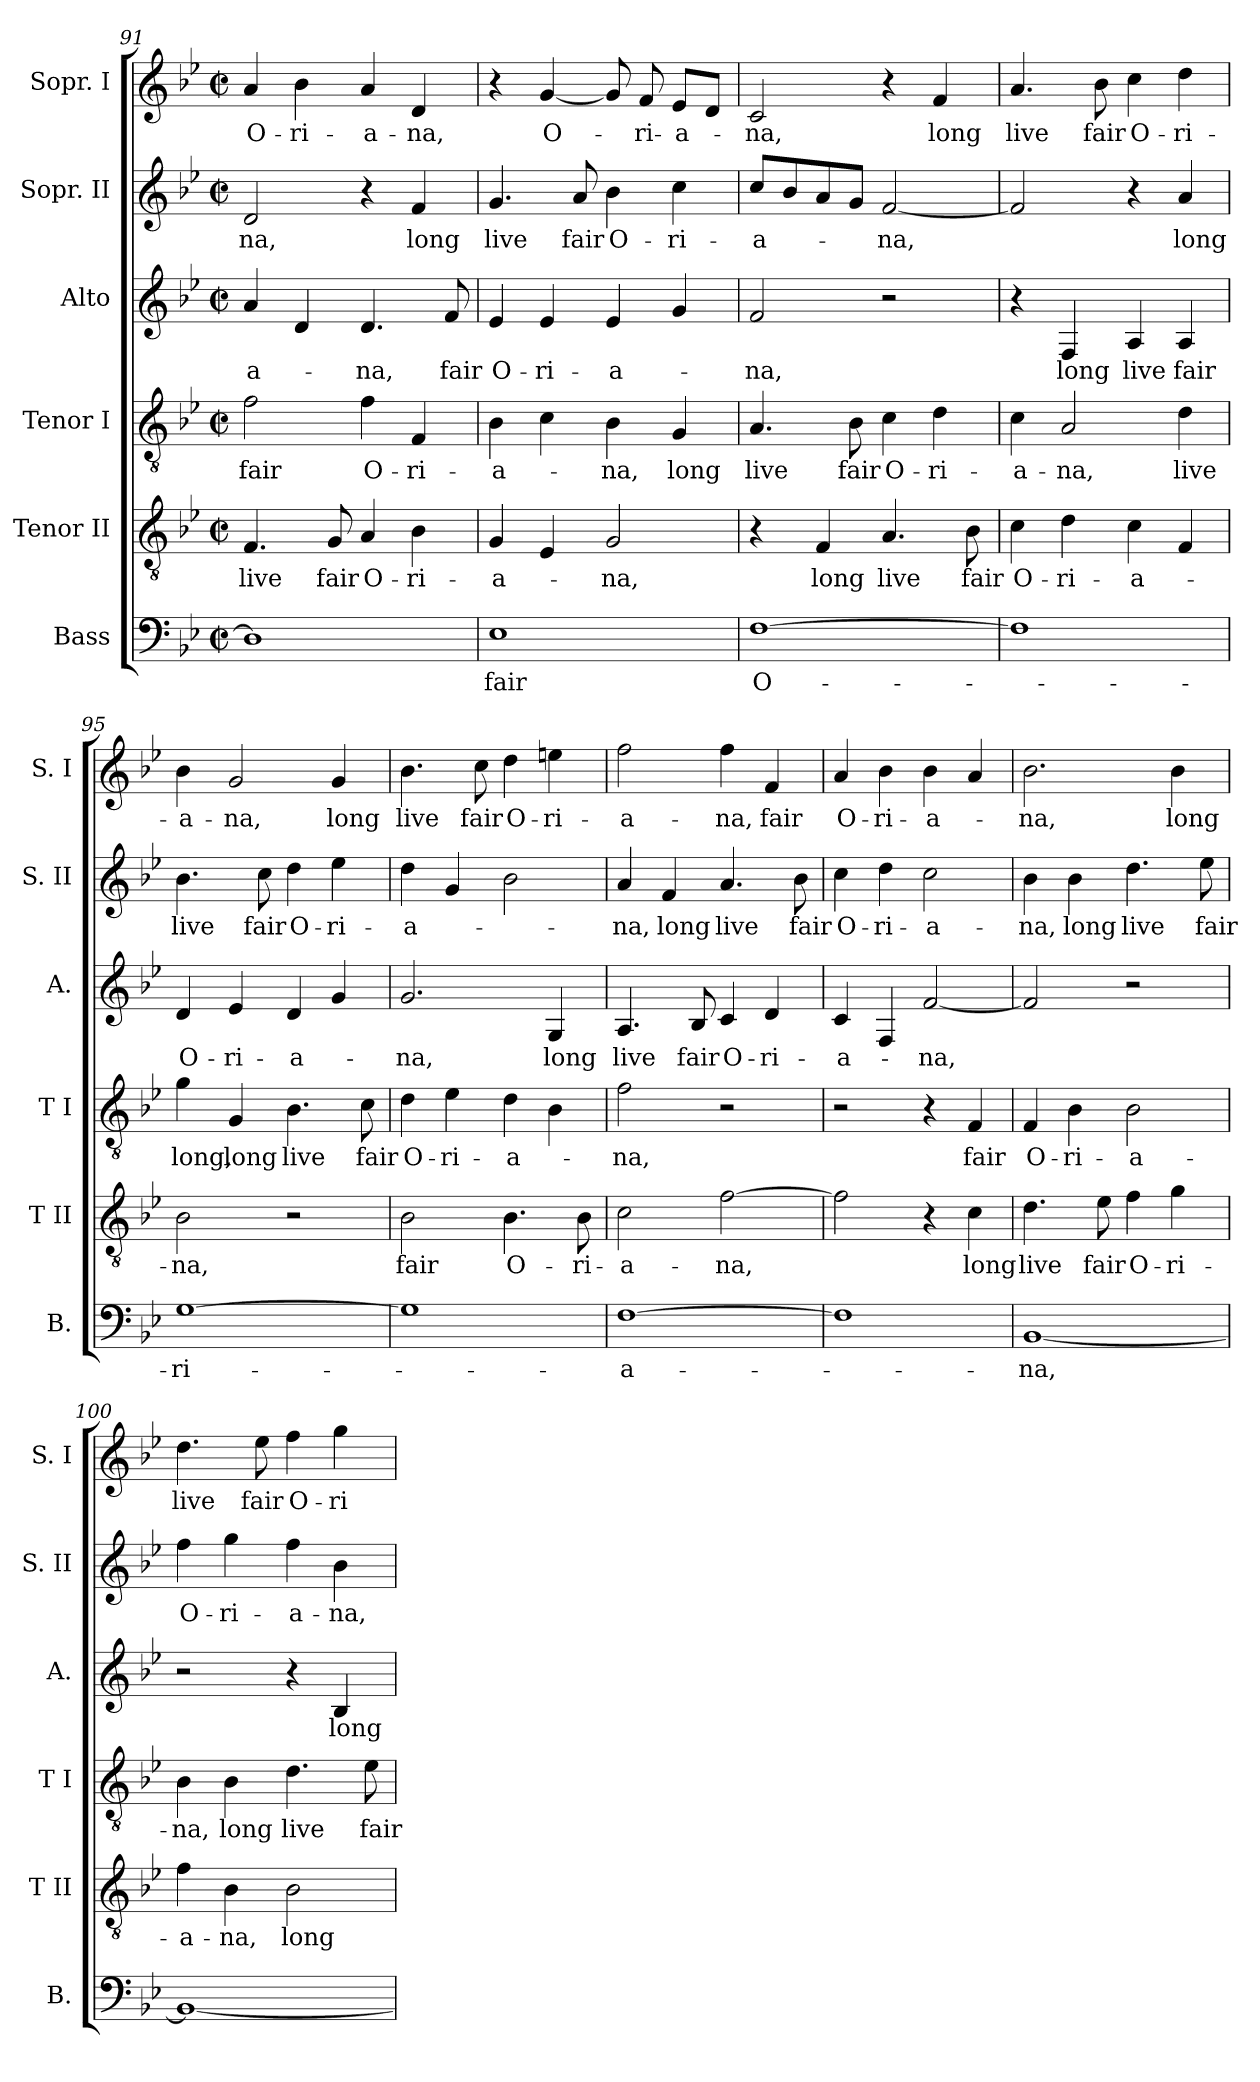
**kern	**text	**kern	**text	**kern	**text	**kern	**text	**kern	**text	**kern	**text
*part6	*part6	*part5	*part5	*part4	*part4	*part3	*part3	*part2	*part2	*part1	*part1
*staff6	*staff6	*staff5	*staff5	*staff4	*staff4	*staff3	*staff3	*staff2	*staff2	*staff1	*staff1
*I"Bass	*	*I"Tenor II	*	*I"Tenor I	*	*I"Alto	*	*I"Sopr. II	*	*I"Sopr. I	*
*I'B.	*	*I'T II	*	*I'T I	*	*I'A.	*	*I'S. II	*	*I'S. I	*
*clefF4	*	*clefGv2	*	*clefGv2	*	*clefG2	*	*clefG2	*	*clefG2	*
*k[b-e-]	*	*k[b-e-]	*	*k[b-e-]	*	*k[b-e-]	*	*k[b-e-]	*	*k[b-e-]	*
*B-:	*	*B-:	*	*B-:	*	*B-:	*	*B-:	*	*B-:	*
*M2/2	*	*M2/2	*	*M2/2	*	*M2/2	*	*M2/2	*	*M2/2	*
*met(c|)	*	*met(c|)	*	*met(c|)	*	*met(c|)	*	*met(c|)	*	*met(c|)	*
=91	=91	=91	=91	=91	=91	=91	=91	=91	=91	=91	=91
1D]	.	4.F/	live	2f\	fair	4a/	-a-	2d/	-na,	4a/	O-
.	.	.	.	.	.	4d/	.	.	.	4b-\	-ri-
.	.	8G/	fair	.	.	.	.	.	.	.	.
.	.	4A/	O-	4f\	O-	4.d/	-na,	4r	.	4a/	-a-
.	.	4B-\	-ri-	4F/	-ri-	.	.	4f/	long	4d/	-na,
.	.	.	.	.	.	8f/	fair	.	.	.	.
=92	=92	=92	=92	=92	=92	=92	=92	=92	=92	=92	=92
1E-	fair	4G/	-a-	4B-\	-a-	4e-/	O-	4.g/	live	4r	.
.	.	4E-/	.	4c\	.	4e-/	-ri-	.	.	[4g/	O-
.	.	.	.	.	.	.	.	8a/	fair	.	.
.	.	2G/	-na,	4B-\	-na,	4e-/	-a-	4b-\	O-	8g/]	.
.	.	.	.	.	.	.	.	.	.	8f/	-ri-
.	.	.	.	4G/	long	4g/	.	4cc\	-ri-	8e-/L	-a-
.	.	.	.	.	.	.	.	.	.	8d/J	.
!!LO:LB:g=z
=93	=93	=93	=93	=93	=93	=93	=93	=93	=93	=93	=93
[1F	O-	4r	.	4.A/	live	2f/	-na,	8cc/L	-a-	2c/	-na,
.	.	.	.	.	.	.	.	8b-/	.	.	.
.	.	4F/	long	.	.	.	.	8a/	.	.	.
.	.	.	.	8B-\	fair	.	.	8g/J	.	.	.
.	.	4.A/	live	4c\	O-	2r	.	[2f/	-na,	4r	.
.	.	.	.	4d\	-ri-	.	.	.	.	4f/	long
.	.	8B-\	fair	.	.	.	.	.	.	.	.
=94	=94	=94	=94	=94	=94	=94	=94	=94	=94	=94	=94
1F]	.	4c\	O-	4c\	-a-	4r	.	2f/]	.	4.a/	live
.	.	4d\	-ri-	2A/	-na,	4F/	long	.	.	.	.
.	.	.	.	.	.	.	.	.	.	8b-\	fair
.	.	4c\	-a-	.	.	4A/	live	4r	.	4cc\	O-
.	.	4F/	.	4d\	live	4A/	fair	4a/	long	4dd\	-ri-
=95	=95	=95	=95	=95	=95	=95	=95	=95	=95	=95	=95
[1G	-ri-	2B-\	-na,	4g\	long,	4d/	O-	4.b-\	live	4b-\	-a-
.	.	.	.	4G/	long	4e-/	-ri-	.	.	2g/	-na,
.	.	.	.	.	.	.	.	8cc\	fair	.	.
.	.	2r	.	4.B-\	live	4d/	-a-	4dd\	O-	.	.
.	.	.	.	.	.	4g/	.	4ee-\	-ri-	4g/	long
.	.	.	.	8c\	fair	.	.	.	.	.	.
=96	=96	=96	=96	=96	=96	=96	=96	=96	=96	=96	=96
1G]	.	2B-\	fair	4d\	O-	2.g/	-na,	4dd\	-a-	4.b-\	live
.	.	.	.	4e-\	-ri-	.	.	4g/	.	.	.
.	.	.	.	.	.	.	.	.	.	8cc\	fair
.	.	4.B-\	O-	4d\	-a-	.	.	2b-\	.	4dd\	O-
.	.	.	.	4B-\	.	4G/	long	.	.	4een\	-ri-
.	.	8B-\	-ri-	.	.	.	.	.	.	.	.
!!LO:PB:g=z
=97	=97	=97	=97	=97	=97	=97	=97	=97	=97	=97	=97
[1F	-a-	2c\	-a-	2f\	-na,	4.A/	live	4a/	-na,	2ff\	-a-
.	.	.	.	.	.	.	.	4f/	long	.	.
.	.	.	.	.	.	8B-/	fair	.	.	.	.
.	.	[2f\	-na,	2r	.	4c/	O-	4.a/	live	4ff\	-na,
.	.	.	.	.	.	4d/	-ri-	.	.	4f/	fair
.	.	.	.	.	.	.	.	8b-\	fair	.	.
=98	=98	=98	=98	=98	=98	=98	=98	=98	=98	=98	=98
1F]	.	2f\]	.	2r	.	4c/	-a-	4cc\	O-	4a/	O-
.	.	.	.	.	.	4F/	.	4dd\	-ri-	4b-\	-ri-
.	.	4r	.	4r	.	[2f/	-na,	2cc\	-a-	4b-\	-a-
.	.	4c\	long	4F/	fair	.	.	.	.	4a/	.
=99	=99	=99	=99	=99	=99	=99	=99	=99	=99	=99	=99
[1BB-	-na,	4.d\	live	4F/	O-	2f/]	.	4b-\	-na,	2.b-\	-na,
.	.	.	.	4B-\	-ri-	.	.	4b-\	long	.	.
.	.	8e-\	fair	.	.	.	.	.	.	.	.
.	.	4f\	O-	2B-\	-a-	2r	.	4.dd\	live	.	.
.	.	4g\	-ri-	.	.	.	.	.	.	4b-\	long
.	.	.	.	.	.	.	.	8ee-\	fair	.	.
=100	=100	=100	=100	=100	=100	=100	=100	=100	=100	=100	=100
1BB-_	.	4f\	-a-	4B-\	-na,	2r	.	4ff\	O-	4.dd\	live
.	.	4B-\	-na,	4B-\	long	.	.	4gg\	-ri-	.	.
.	.	.	.	.	.	.	.	.	.	8ee-\	fair
.	.	2B-\	long	4.d\	live	4r	.	4ff\	-a-	4ff\	O-
.	.	.	.	.	.	4B-/	long	4b-\	-na,	4gg\	-ri-
.	.	.	.	8e-\	fair	.	.	.	.	.	.
=	=	=	=	=	=	=	=	=	=	=	=
*-	*-	*-	*-	*-	*-	*-	*-	*-	*-	*-	*-
